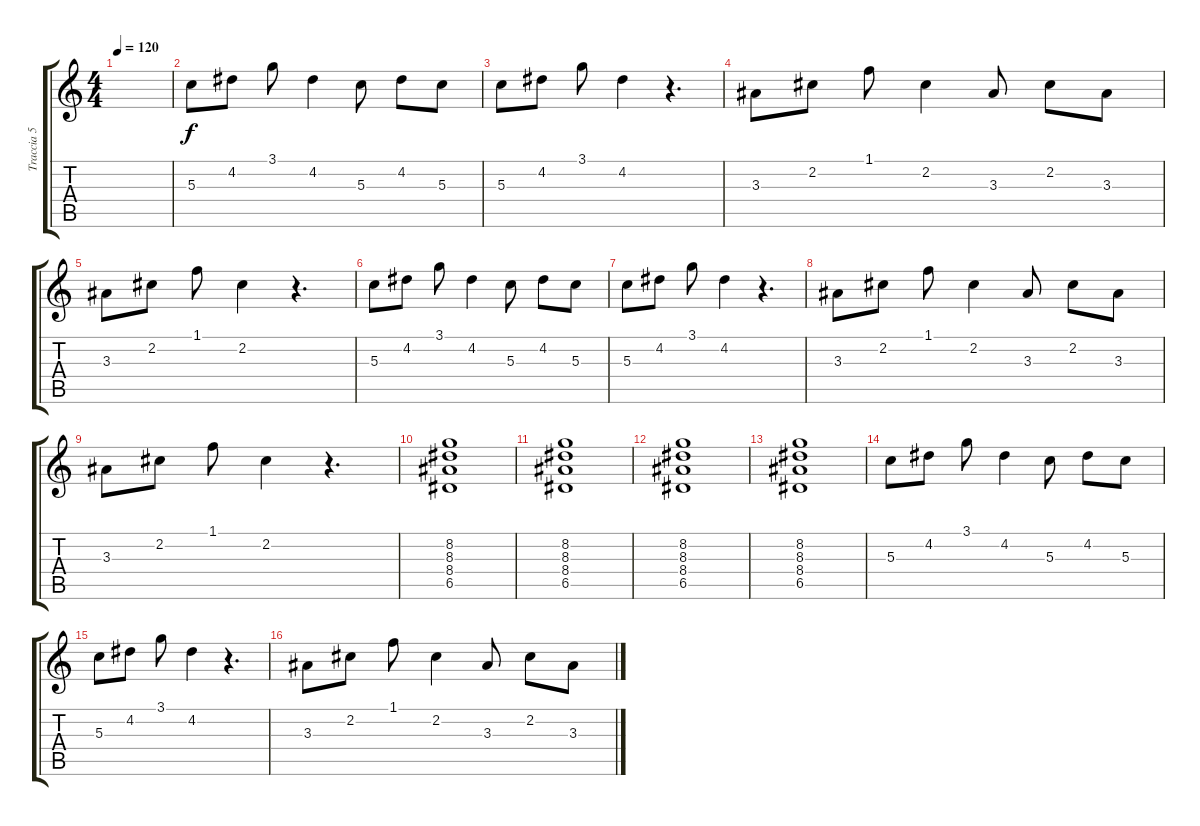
\track ("Traccia 5" "Traccia 5") {instrument electricguitarjazz}
\staff {score tabs}
\tuning (E4 B3 G3 D3 A2 E2) {hide}
\ts (4 4)
\tempo 120
\clef g2
\ks c
|
5.3.8 4.2.8 3.1.8 4.2.4 5.3.8 4.2.8 5.3.8 |
5.3.8 4.2.8 3.1.8 4.2.4 r.4{d} |
3.3.8 2.2.8 1.1.8 2.2.4 3.3.8 2.2.8 3.3.8 |
3.3.8 2.2.8 1.1.8 2.2.4 r.4{d} |
5.3.8 4.2.8 3.1.8 4.2.4 5.3.8 4.2.8 5.3.8 |
5.3.8 4.2.8 3.1.8 4.2.4 r.4{d} |
3.3.8 2.2.8 1.1.8 2.2.4 3.3.8 2.2.8 3.3.8 |
3.3.8 2.2.8 1.1.8 2.2.4 r.4{d} |
(8.2 8.3 8.4 6.5).1 |
(8.2 8.3 8.4 6.5).1 |
(8.2 8.3 8.4 6.5).1 |
(8.2 8.3 8.4 6.5).1 |
5.3.8 4.2.8 3.1.8 4.2.4 5.3.8 4.2.8 5.3.8 |
5.3.8 4.2.8 3.1.8 4.2.4 r.4{d} |
3.3.8 2.2.8 1.1.8 2.2.4 3.3.8 2.2.8 3.3.8
